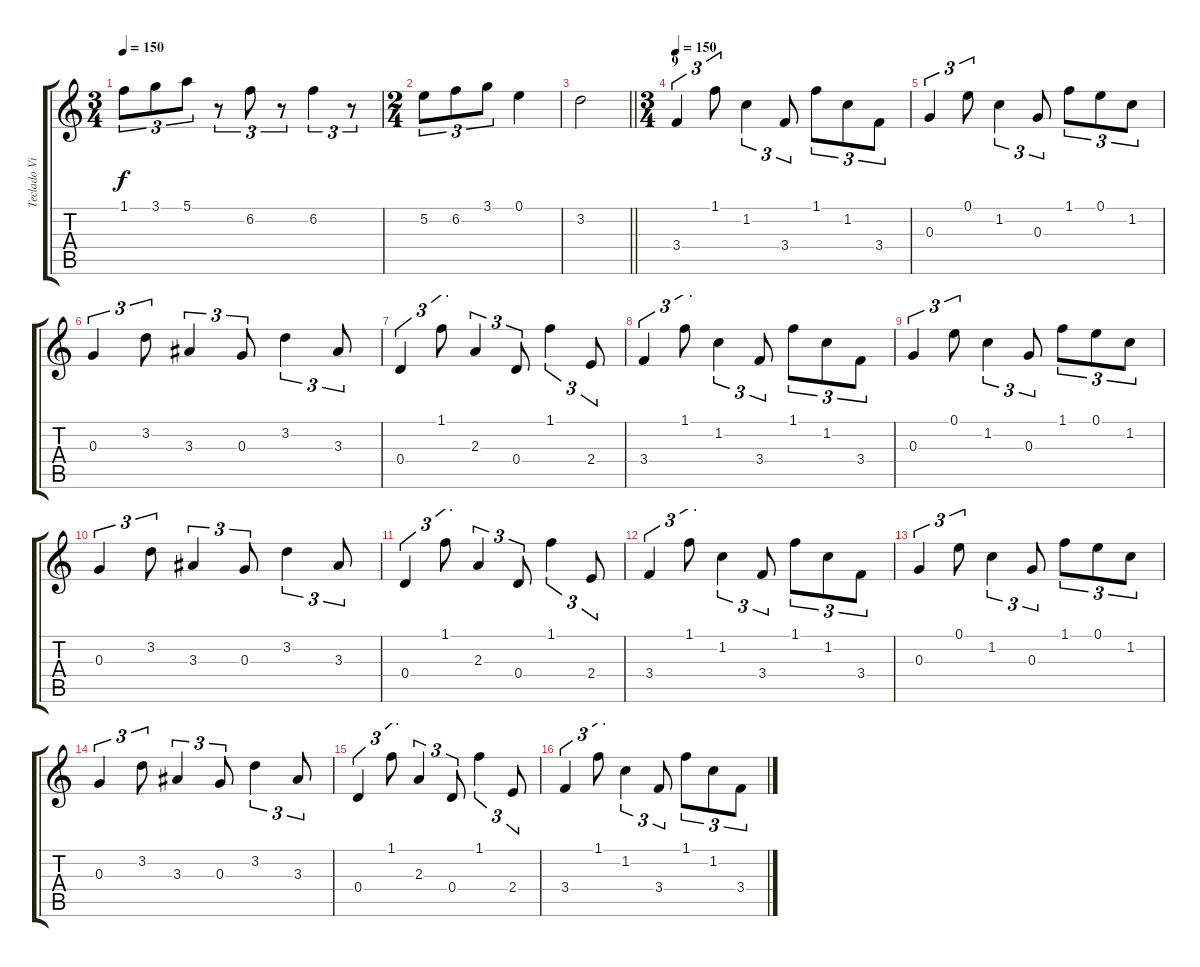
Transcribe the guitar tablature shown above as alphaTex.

\track ("Teclado Viejo(?)/Mandolina (FX)" "Teclado Vi") {instrument banjo}
\staff {score tabs}
\tuning (E4 B3 G3 D3 A2 E2) {hide}
\displaytranspose 12
\ts (3 4)
\tempo 150
\clef g2
\ks c
1.1.8{tu (3 2) dy f} 3.1.8{tu (3 2)} 5.1.8{tu (3 2)} r.8{tu (3 2)} 6.2.8{tu (3 2)} r.8{tu (3 2)} 6.2.4{tu (3 2)} r.8{tu (3 2)} |
\ts (2 4)
5.2.8{tu (3 2)} 6.2.8{tu (3 2)} 3.1.8{tu (3 2)} 0.1.4 |
\barLineRight lightlight
3.2.2 |
\ts (3 4)
\section ("" "9")
\tempo 150
3.4.4{tu (3 2) volume 9} 1.1.8{tu (3 2)} 1.2.4{tu (3 2)} 3.4.8{tu (3 2)} 1.1.8{tu (3 2)} 1.2.8{tu (3 2)} 3.4.8{tu (3 2)} |
0.3.4{tu (3 2)} 0.1.8{tu (3 2)} 1.2.4{tu (3 2)} 0.3.8{tu (3 2)} 1.1.8{tu (3 2)} 0.1.8{tu (3 2)} 1.2.8{tu (3 2)} |
0.3.4{tu (3 2)} 3.2.8{tu (3 2)} 3.3.4{tu (3 2)} 0.3.8{tu (3 2)} 3.2.4{tu (3 2)} 3.3.8{tu (3 2)} |
0.4.4{tu (3 2)} 1.1.8{tu (3 2)} 2.3.4{tu (3 2)} 0.4.8{tu (3 2)} 1.1.4{tu (3 2)} 2.4.8{tu (3 2)} |
3.4.4{tu (3 2)} 1.1.8{tu (3 2)} 1.2.4{tu (3 2)} 3.4.8{tu (3 2)} 1.1.8{tu (3 2)} 1.2.8{tu (3 2)} 3.4.8{tu (3 2)} |
0.3.4{tu (3 2)} 0.1.8{tu (3 2)} 1.2.4{tu (3 2)} 0.3.8{tu (3 2)} 1.1.8{tu (3 2)} 0.1.8{tu (3 2)} 1.2.8{tu (3 2)} |
0.3.4{tu (3 2)} 3.2.8{tu (3 2)} 3.3.4{tu (3 2)} 0.3.8{tu (3 2)} 3.2.4{tu (3 2)} 3.3.8{tu (3 2)} |
0.4.4{tu (3 2)} 1.1.8{tu (3 2)} 2.3.4{tu (3 2)} 0.4.8{tu (3 2)} 1.1.4{tu (3 2)} 2.4.8{tu (3 2)} |
3.4.4{tu (3 2)} 1.1.8{tu (3 2)} 1.2.4{tu (3 2)} 3.4.8{tu (3 2)} 1.1.8{tu (3 2)} 1.2.8{tu (3 2)} 3.4.8{tu (3 2)} |
0.3.4{tu (3 2)} 0.1.8{tu (3 2)} 1.2.4{tu (3 2)} 0.3.8{tu (3 2)} 1.1.8{tu (3 2)} 0.1.8{tu (3 2)} 1.2.8{tu (3 2)} |
0.3.4{tu (3 2)} 3.2.8{tu (3 2)} 3.3.4{tu (3 2)} 0.3.8{tu (3 2)} 3.2.4{tu (3 2)} 3.3.8{tu (3 2)} |
0.4.4{tu (3 2)} 1.1.8{tu (3 2)} 2.3.4{tu (3 2)} 0.4.8{tu (3 2)} 1.1.4{tu (3 2)} 2.4.8{tu (3 2)} |
3.4.4{tu (3 2)} 1.1.8{tu (3 2)} 1.2.4{tu (3 2)} 3.4.8{tu (3 2)} 1.1.8{tu (3 2)} 1.2.8{tu (3 2)} 3.4.8{tu (3 2)}
